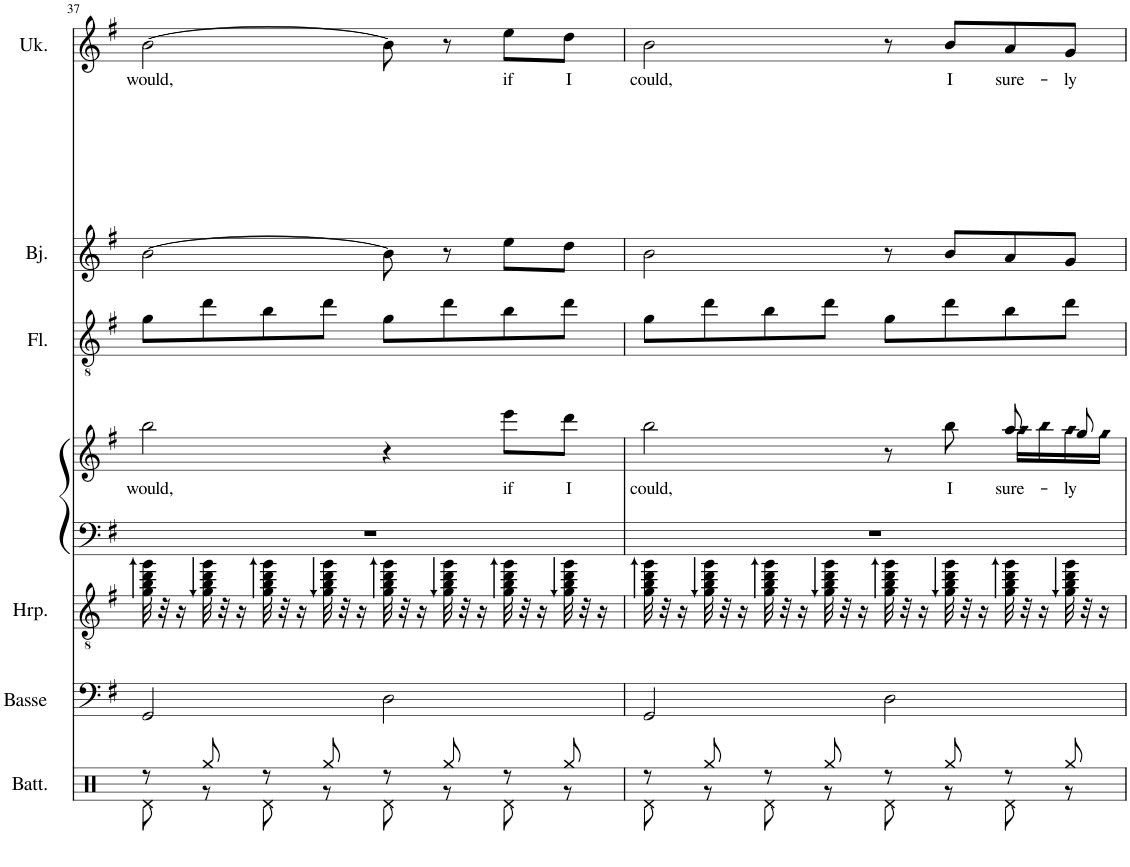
**kern	**kern	**kern	**kern	**kern	**text	**kern	**kern	**kern	**text
*part7	*part6	*part5	*part4	*part4	*part4	*part3	*part2	*part1	*part1
*staff8	*staff7	*staff6	*staff5	*staff4	*staff4	*staff3	*staff2	*staff1	*staff1
*I"Batterie	*I"Basse acoustique	*I"Guitare classique	*I"Piano-chant	*	*	*I"Banjo	*I"Flûte	*I"Piccolo	*
*I'Batt.	*I'Basse	*I'Guit.	*I'Pno	*	*	*I'Bj.	*I'Fl.	*I'Picc	*
!!LO:PB:g=z
*clefX	*clefF4	*clefGv2	*clefF4	*clefG2	*	*clefGv2	*clefG2	*clefG2	*
*	*Trd7c12	*	*	*	*	*	*	*Trd-7c-12	*
*k[f#]	*k[f#]	*k[f#]	*k[f#]	*k[f#]	*	*k[f#]	*k[f#]	*k[f#]	*
*M4/4	*M4/4	*M4/4	*M4/4	*M4/4	*	*M4/4	*M4/4	*M4/4	*
=37	=37	=37	=37	=37	=37	=37	=37	=37	=37
*^	*	*	*	*	*	*	*	*	*
!	!	!	!	!	!	!LO:LY:b	!	!	!	!LO:LY:b
8r	8Rd\	2GG/	32g\ 32b\ 32dd\ 32gg\	1r	2bb\	would,	8g\L	[2b\	[2b\	would,
.	.	.	32r	.	.	.	.	.	.	.
.	.	.	16r	.	.	.	.	.	.	.
8Rgg/	8r	.	32g\ 32b\ 32dd\ 32gg\	.	.	.	8dd\	.	.	.
.	.	.	32r	.	.	.	.	.	.	.
.	.	.	16r	.	.	.	.	.	.	.
8r	8Rd\	.	32g\ 32b\ 32dd\ 32gg\	.	.	.	8b\	.	.	.
.	.	.	32r	.	.	.	.	.	.	.
.	.	.	16r	.	.	.	.	.	.	.
8Rgg/	8r	.	32g\ 32b\ 32dd\ 32gg\	.	.	.	8dd\J	.	.	.
.	.	.	32r	.	.	.	.	.	.	.
.	.	.	16r	.	.	.	.	.	.	.
8r	8Rd\	2D\	32g\ 32b\ 32dd\ 32gg\	.	4r	.	8g\L	8b\]	8b\]	.
.	.	.	32r	.	.	.	.	.	.	.
.	.	.	16r	.	.	.	.	.	.	.
8Rgg/	8r	.	32g\ 32b\ 32dd\ 32gg\	.	.	.	8dd\	8r	8r	.
.	.	.	32r	.	.	.	.	.	.	.
.	.	.	16r	.	.	.	.	.	.	.
!	!	!	!	!	!	!LO:LY:b	!	!	!	!LO:LY:b
8r	8Rd\	.	32g\ 32b\ 32dd\ 32gg\	.	8eee\L	if	8b\	8ee\L	8ee\L	if
.	.	.	32r	.	.	.	.	.	.	.
.	.	.	16r	.	.	.	.	.	.	.
!	!	!	!	!	!	!LO:LY:b	!	!	!	!LO:LY:b
8Rgg/	8r	.	32g\ 32b\ 32dd\ 32gg\	.	8ddd\J	I	8dd\J	8dd\J	8dd\J	I
.	.	.	32r	.	.	.	.	.	.	.
.	.	.	16r	.	.	.	.	.	.	.
=38	=38	=38	=38	=38	=38	=38	=38	=38	=38	=38
!	!	!	!	!	!	!LO:LY:b	!	!	!	!LO:LY:b
*	*	*	*	*	*^	*	*	*	*	*
8r	8Rd\	2GG/	32g\ 32b\ 32dd\ 32gg\	1r	2bb\	2.ryy	could,	8g\L	2b\	2b\	could,
.	.	.	32r	.	.	.	.	.	.	.	.
.	.	.	16r	.	.	.	.	.	.	.	.
8Rgg/	8r	.	32g\ 32b\ 32dd\ 32gg\	.	.	.	.	8dd\	.	.	.
.	.	.	32r	.	.	.	.	.	.	.	.
.	.	.	16r	.	.	.	.	.	.	.	.
8r	8Rd\	.	32g\ 32b\ 32dd\ 32gg\	.	.	.	.	8b\	.	.	.
.	.	.	32r	.	.	.	.	.	.	.	.
.	.	.	16r	.	.	.	.	.	.	.	.
8Rgg/	8r	.	32g\ 32b\ 32dd\ 32gg\	.	.	.	.	8dd\J	.	.	.
.	.	.	32r	.	.	.	.	.	.	.	.
.	.	.	16r	.	.	.	.	.	.	.	.
8r	8Rd\	2D\	32g\ 32b\ 32dd\ 32gg\	.	8r	.	.	8g\L	8r	8r	.
.	.	.	32r	.	.	.	.	.	.	.	.
.	.	.	16r	.	.	.	.	.	.	.	.
!	!	!	!	!	!	!	!LO:LY:b	!	!	!	!LO:LY:b
8Rgg/	8r	.	32g\ 32b\ 32dd\ 32gg\	.	8bb\	.	I	8dd\	8b/L	8b/L	I
.	.	.	32r	.	.	.	.	.	.	.	.
.	.	.	16r	.	.	.	.	.	.	.	.
!	!	!	!	!	!	!LO:N:head=diamond	!LO:LY:b	!	!	!	!LO:LY:b
8r	8Rd\	.	32g\ 32b\ 32dd\ 32gg\	.	8aa/	16aa\LL	sure-	8b\	8a/	8a/	sure-
.	.	.	32r	.	.	.	.	.	.	.	.
!	!	!	!	!	!	!LO:N:head=diamond	!	!	!	!	!
.	.	.	16r	.	.	16bb\	.	.	.	.	.
!	!	!	!	!	!	!LO:N:head=diamond	!LO:LY:b	!	!	!	!LO:LY:b
8Rgg/	8r	.	32g\ 32b\ 32dd\ 32gg\	.	8gg/	16aa\	-ly	8dd\J	8g/J	8g/J	-ly
.	.	.	32r	.	.	.	.	.	.	.	.
!	!	!	!	!	!	!LO:N:head=diamond	!	!	!	!	!
.	.	.	16r	.	.	16gg\JJ	.	.	.	.	.
*v	*v	*	*	*	*v	*v	*	*	*	*	*
=	=	=	=	=	=	=	=	=	=
*-	*-	*-	*-	*-	*-	*-	*-	*-	*-
